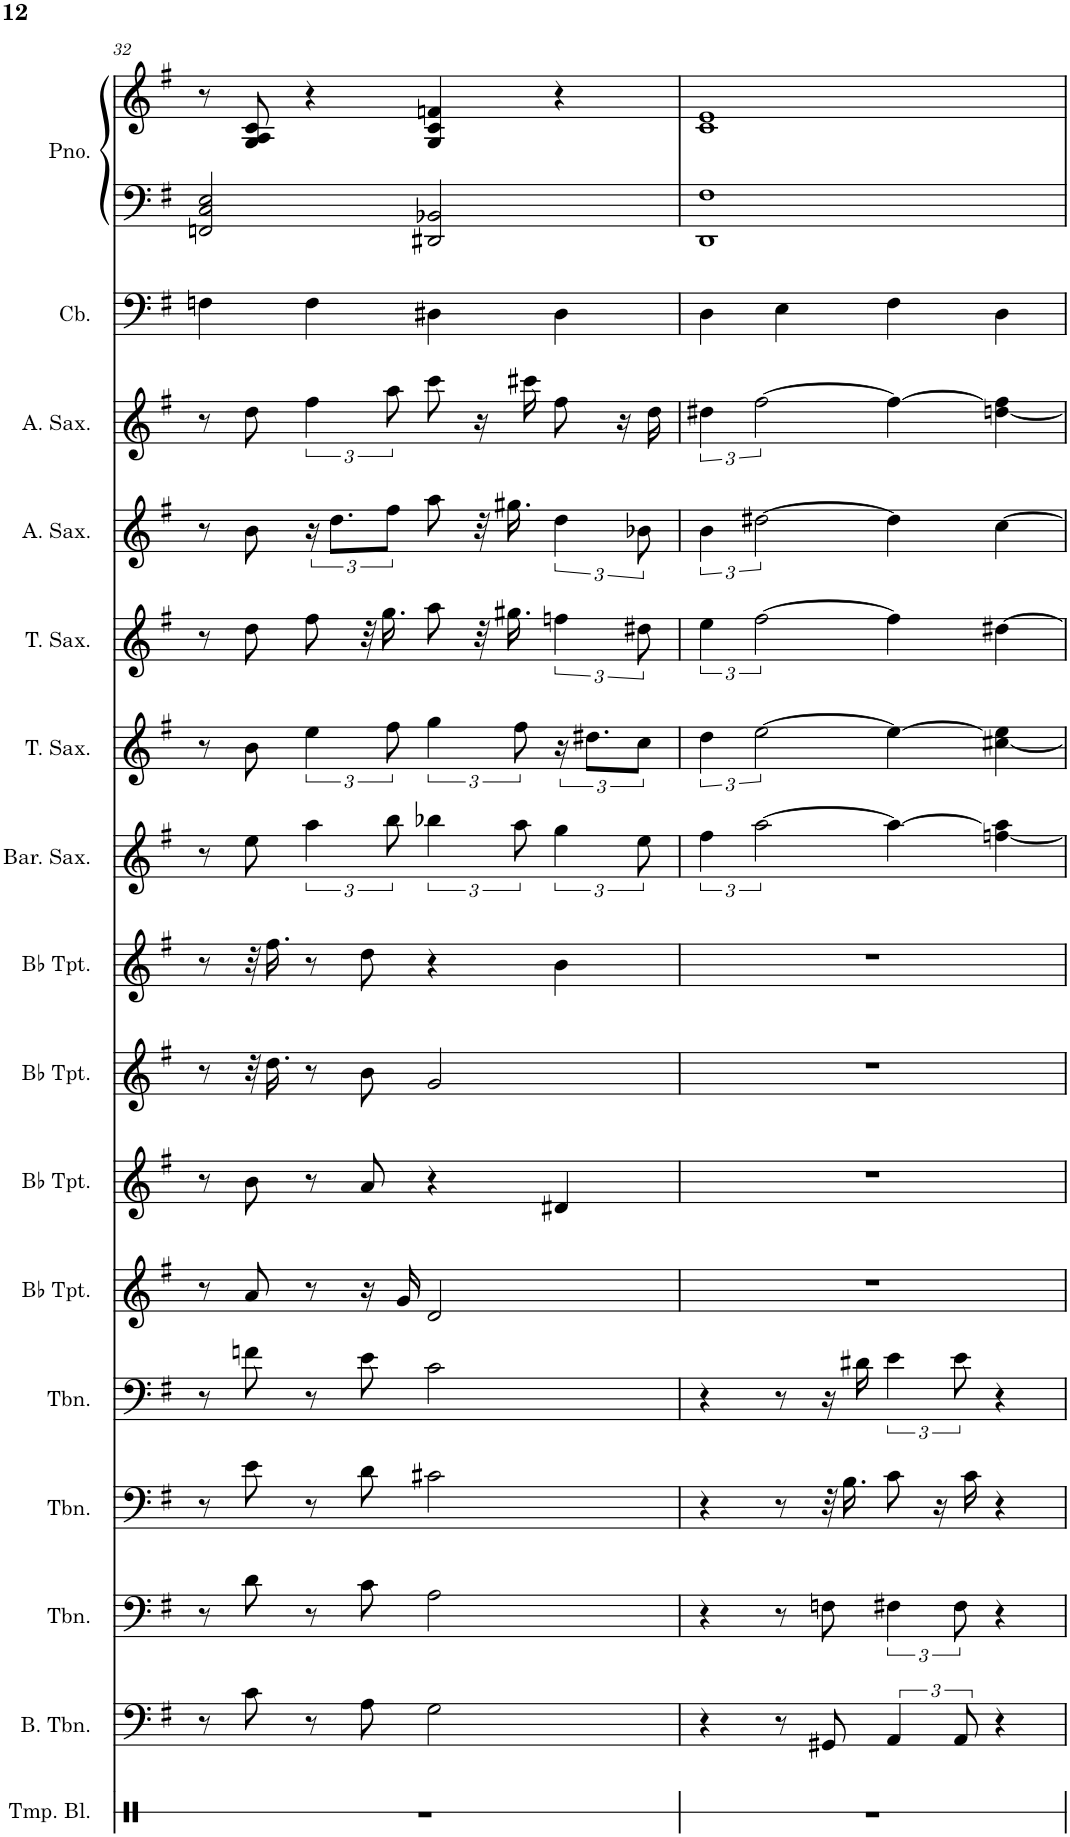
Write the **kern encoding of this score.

**kern	**kern	**kern	**kern	**kern	**kern	**kern	**kern	**kern	**kern	**kern	**kern	**kern	**kern	**kern	**kern	**kern
*part16	*part15	*part14	*part13	*part12	*part11	*part10	*part9	*part8	*part7	*part6	*part5	*part4	*part3	*part2	*part1	*part1
*staff17	*staff16	*staff15	*staff14	*staff13	*staff12	*staff11	*staff10	*staff9	*staff8	*staff7	*staff6	*staff5	*staff4	*staff3	*staff2	*staff1
*I"Temple Blocks	*I"Bass Trombone	*I"Trombone	*I"Trombone	*I"Trombone	*I"Bb Trumpet	*I"Bb Trumpet	*I"Bb Trumpet	*I"Bb Trumpet	*I"Baritone Saxophone	*I"Tenor Saxophone	*I"Tenor Saxophone	*I"Alto Saxophone	*I"Alto Saxophone	*I"Contrabass	*I"Piano	*
*I'Tmp. Bl.	*I'B. Tbn.	*I'Tbn.	*I'Tbn.	*I'Tbn.	*I'Bb Tpt.	*I'Bb Tpt.	*I'Bb Tpt.	*I'Bb Tpt.	*I'Bar. Sax.	*I'T. Sax.	*I'T. Sax.	*I'A. Sax.	*I'A. Sax.	*I'Cb.	*I'Pno.	*
!!LO:PB:g=z
*clefX	*clefF4	*clefF4	*clefF4	*clefF4	*clefG2	*clefG2	*clefG2	*clefG2	*clefG2	*clefG2	*clefG2	*clefG2	*clefG2	*clefF4	*clefF4	*clefG2
*	*	*	*	*	*Trd1c2	*Trd1c2	*Trd1c2	*Trd1c2	*Trd12c21	*Trd8c14	*Trd8c14	*Trd5c9	*Trd5c9	*Trd7c12	*	*
*k[]	*k[f#]	*k[f#]	*k[f#]	*k[f#]	*k[f#]	*k[f#]	*k[f#]	*k[f#]	*k[f#]	*k[f#]	*k[f#]	*k[f#]	*k[f#]	*k[f#]	*k[f#]	*k[f#]
*M4/4	*M4/4	*M4/4	*M4/4	*M4/4	*M4/4	*M4/4	*M4/4	*M4/4	*M4/4	*M4/4	*M4/4	*M4/4	*M4/4	*M4/4	*M4/4	*M4/4
=32	=32	=32	=32	=32	=32	=32	=32	=32	=32	=32	=32	=32	=32	=32	=32	=32
1r	8r	8r	8r	8r	8r	8r	8r	8r	8r	8r	8r	8r	8r	4Fn\	2FFn/ 2C/ 2E/	8r
.	8c\	8d\	8e\	8fn\	8a/	8b\	32r	32r	8ee\	8b\	8dd\	8b\	8dd\	.	.	8G/ 8A/ 8c/
.	.	.	.	.	.	.	16.dd\	16.ff#\	.	.	.	.	.	.	.	.
.	8r	8r	8r	8r	8r	8r	8r	8r	6aa\	6ee\	8ff#\	24r	6ff#\	4F\	.	4r
.	.	.	.	.	.	.	.	.	.	.	.	12.dd\L	.	.	.	.
.	8A\	8c\	8d\	8e\	16r	8a/	8b\	8dd\	.	.	32r	.	.	.	.	.
.	.	.	.	.	.	.	.	.	.	.	16.gg\	.	.	.	.	.
.	.	.	.	.	.	.	.	.	12bb\	12ff#\	.	12ff#\J	12aa\	.	.	.
.	.	.	.	.	16g/	.	.	.	.	.	.	.	.	.	.	.
.	2G\	2A\	2c#X\	2c\	2d/	4r	2g/	4r	6bb-X\	6gg\	8aa\	8aa\	8ccc\	4D#X\	2DD#X/ 2BB-X/	4G/ 4c/ 4fn/
.	.	.	.	.	.	.	.	.	.	.	32r	32r	16r	.	.	.
.	.	.	.	.	.	.	.	.	.	.	16.gg#X\	16.gg#X\	.	.	.	.
.	.	.	.	.	.	.	.	.	12aa\	12ff#\	.	.	.	.	.	.
.	.	.	.	.	.	.	.	.	.	.	.	.	16ccc#X\	.	.	.
.	.	.	.	.	.	4d#X/	.	4b\	6gg\	24r	6ffn\	6dd\	8ff#\	4D#\	.	4r
.	.	.	.	.	.	.	.	.	.	12.dd#X\L	.	.	.	.	.	.
.	.	.	.	.	.	.	.	.	.	.	.	.	16r	.	.	.
.	.	.	.	.	.	.	.	.	12ee\	12cc\J	12dd#X\	12b-X\	.	.	.	.
.	.	.	.	.	.	.	.	.	.	.	.	.	16dd\	.	.	.
=33	=33	=33	=33	=33	=33	=33	=33	=33	=33	=33	=33	=33	=33	=33	=33	=33
1r	4r	4r	4r	4r	1r	1r	1r	1r	6ff#\	6dd\	6ee\	6b\	6dd#X\	4D\	1DD 1F#	1c 1e
.	.	.	.	.	.	.	.	.	[3aa\	[3ee\	[3ff#\	[3dd#X\	[3ff#\	.	.	.
.	8r	8r	8r	8r	.	.	.	.	.	.	.	.	.	4E\	.	.
.	8GG#X/	8Fn\	32r	16r	.	.	.	.	.	.	.	.	.	.	.	.
.	.	.	16.B\	.	.	.	.	.	.	.	.	.	.	.	.	.
.	.	.	.	16d#X\	.	.	.	.	.	.	.	.	.	.	.	.
.	6AA/	6F#X\	8c\	6e\	.	.	.	.	4aa\_	4ee\_	4ff#\]	4dd#\]	4ff#\_	4F#\	.	.
.	.	.	16r	.	.	.	.	.	.	.	.	.	.	.	.	.
.	12AA/	12F#\	.	12e\	.	.	.	.	.	.	.	.	.	.	.	.
.	.	.	16c\	.	.	.	.	.	.	.	.	.	.	.	.	.
.	4r	4r	4r	4r	.	.	.	.	[4ffn\ 4aa\]	[4cc#X\ 4ee\]	[4dd#X\	[4cc\	[4ddn\ 4ff#\]	4D\	.	.
=	=	=	=	=	=	=	=	=	=	=	=	=	=	=	=	=
*-	*-	*-	*-	*-	*-	*-	*-	*-	*-	*-	*-	*-	*-	*-	*-	*-
